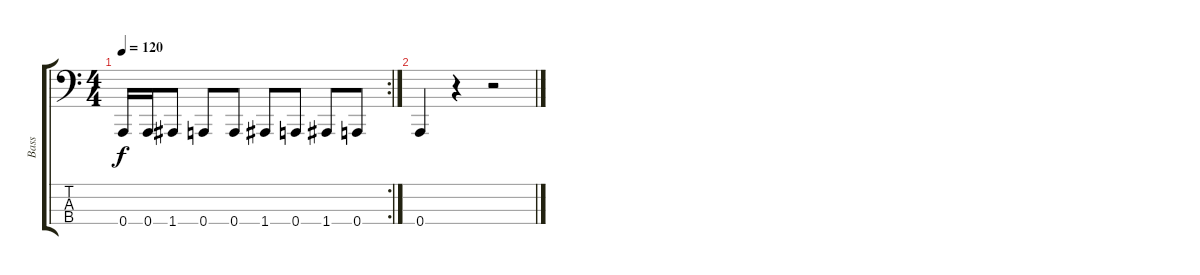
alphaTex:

\track ("Bass" "Bass") {instrument electricbassfinger}
\staff {score tabs}
\tuning (C2 G1 D1 A0) {hide}
\rc 2
\ts (4 4)
\tempo 120
\clef f4
\ks c
0.4{t}.16{dy f} 0.4.16 1.4.8 0.4.8 0.4.8 1.4.8 0.4.8 1.4.8 0.4.8 |
0.4.4 r.4 r.2
